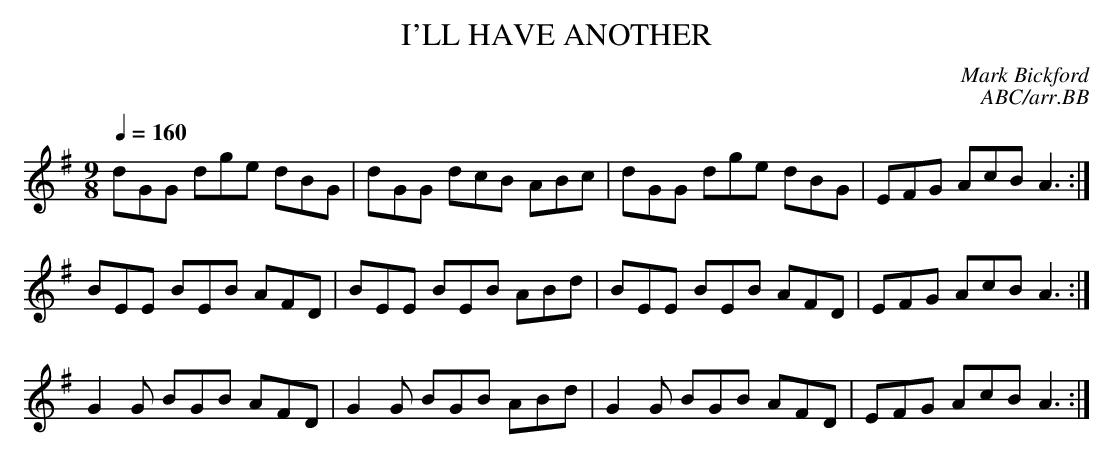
X:1
T:I'LL HAVE ANOTHER
C:Mark Bickford
C:ABC/arr.BB
Q:1/4=160
M:9/8
K:G
dGG dge dBG| dGG dcB ABc| dGG dge dBG| EFG AcB A3 :|
BEE BEB AFD| BEE BEB ABd| BEE BEB AFD| EFG AcB A3 :|
G2G BGB AFD| G2 G BGB ABd| G2 G BGB AFD| EFG AcB A3 :|
